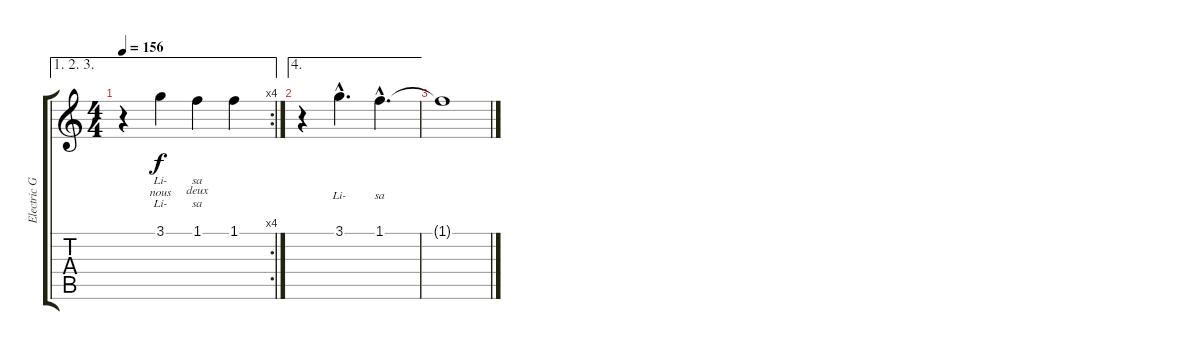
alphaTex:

\track ("Electric Guitar" "Electric G") {instrument electricguitarjazz}
\staff {score tabs}
\tuning (E4 B3 G3 D3 A2 E2) {hide}
\ae (1 2 3)
\rc 4
\ts (4 4)
\tempo 156
\clef g2
\ks c
r.4{dy f} 3.1.4{lyrics (0 "Li-") lyrics (1 "nous") lyrics (2 "Li-") lyrics (3 "") lyrics (4 "")} 1.1.4{lyrics (0 "sa") lyrics (1 "deux") lyrics (2 "sa") lyrics (3 "") lyrics (4 "")} 1.1.4{lyrics (0 "") lyrics (1 "") lyrics (2 "") lyrics (3 "") lyrics (4 "")} |
\ae 4
r.4 3.1{hac}.4{d lyrics (0 "") lyrics (1 "") lyrics (2 "") lyrics (3 "Li-") lyrics (4 "")} 1.1{hac}.4{d lyrics (0 "") lyrics (1 "") lyrics (2 "") lyrics (3 "sa") lyrics (4 "")} |
1.1{t}.1
